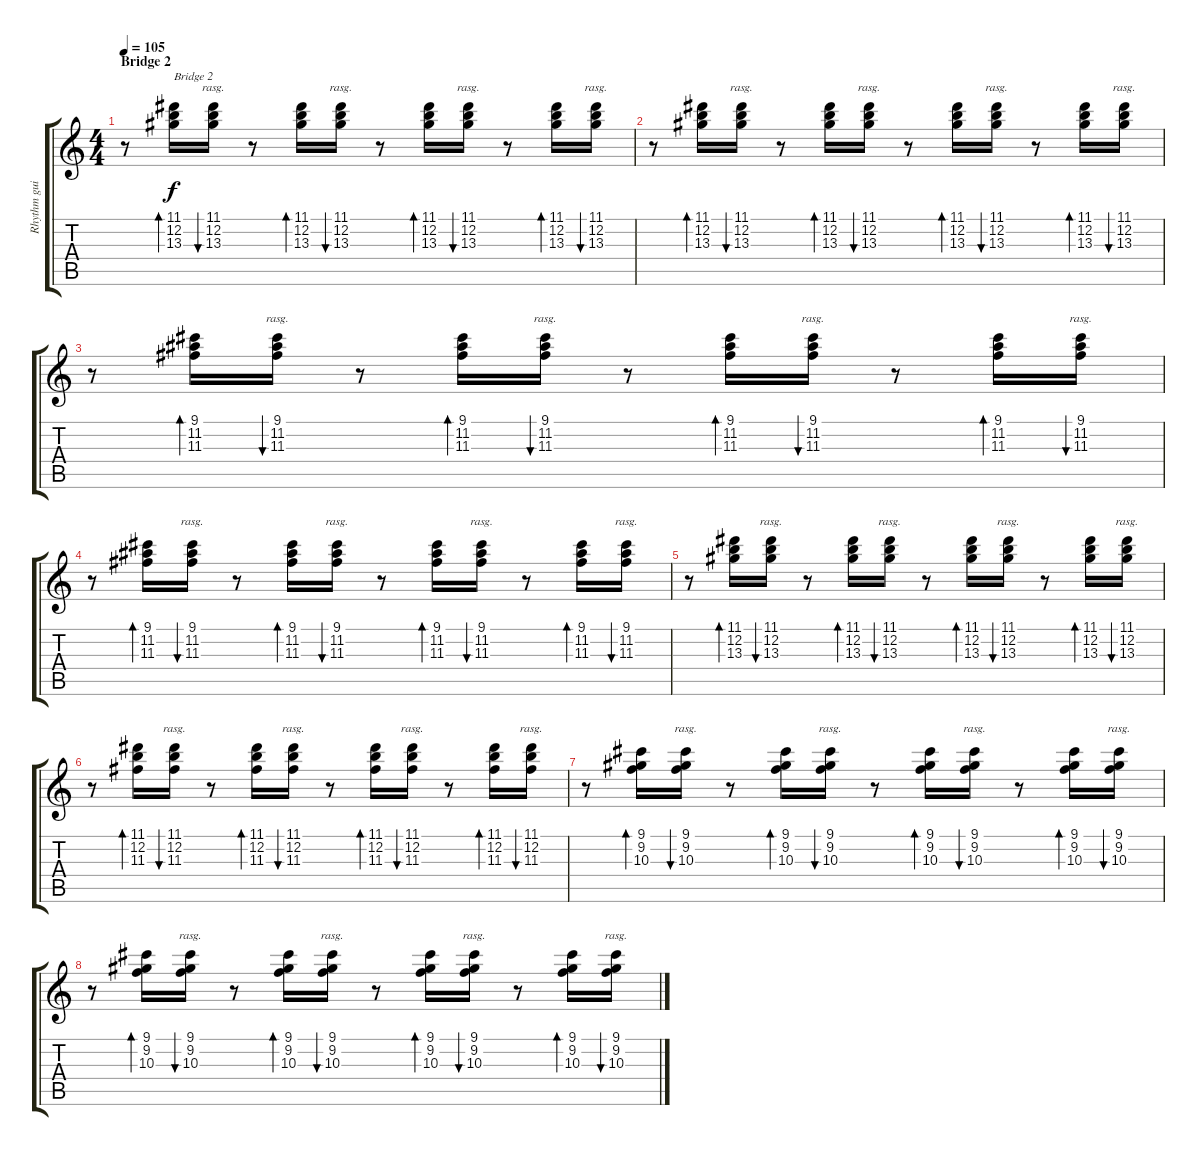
\track ("Rhythm guitar" "Rhythm gui") {instrument electricguitarjazz}
\staff {score tabs}
\tuning (E4 B3 G3 D3 A2 E2) {hide}
\ts (4 4)
\section ("" "Bridge 2")
\tempo 105
\clef g2
\ks c
r.8{dy f} (11.1 12.2 13.3).16{bd 30 txt "Bridge 2"} (11.1 12.2 13.3).16{bu 30 rasg ii} r.8 (11.1 12.2 13.3).16{bd 30} (11.1 12.2 13.3).16{bu 30 rasg ii} r.8 (11.1 12.2 13.3).16{bd 30} (11.1 12.2 13.3).16{bu 30 rasg ii} r.8 (11.1 12.2 13.3).16{bd 30} (11.1 12.2 13.3).16{bu 30 rasg ii} |
r.8 (11.1 12.2 13.3).16{bd 30} (11.1 12.2 13.3).16{bu 30 rasg ii} r.8 (11.1 12.2 13.3).16{bd 30} (11.1 12.2 13.3).16{bu 30 rasg ii} r.8 (11.1 12.2 13.3).16{bd 30} (11.1 12.2 13.3).16{bu 30 rasg ii} r.8 (11.1 12.2 13.3).16{bd 30} (11.1 12.2 13.3).16{bu 30 rasg ii} |
r.8 (9.1 11.2 11.3).16{bd 30} (9.1 11.2 11.3).16{bu 30 rasg ii} r.8 (9.1 11.2 11.3).16{bd 30} (9.1 11.2 11.3).16{bu 30 rasg ii} r.8 (9.1 11.2 11.3).16{bd 30} (9.1 11.2 11.3).16{bu 30 rasg ii} r.8 (9.1 11.2 11.3).16{bd 30} (9.1 11.2 11.3).16{bu 30 rasg ii} |
r.8 (9.1 11.2 11.3).16{bd 30} (9.1 11.2 11.3).16{bu 30 rasg ii} r.8 (9.1 11.2 11.3).16{bd 30} (9.1 11.2 11.3).16{bu 30 rasg ii} r.8 (9.1 11.2 11.3).16{bd 30} (9.1 11.2 11.3).16{bu 30 rasg ii} r.8 (9.1 11.2 11.3).16{bd 30} (9.1 11.2 11.3).16{bu 30 rasg ii} |
r.8 (11.1 12.2 13.3).16{bd 30} (11.1 12.2 13.3).16{bu 30 rasg ii} r.8 (11.1 12.2 13.3).16{bd 30} (11.1 12.2 13.3).16{bu 30 rasg ii} r.8 (11.1 12.2 13.3).16{bd 30} (11.1 12.2 13.3).16{bu 30 rasg ii} r.8 (11.1 12.2 13.3).16{bd 30} (11.1 12.2 13.3).16{bu 30 rasg ii} |
r.8 (11.1 12.2 11.3).16{bd 30} (11.1 12.2 11.3).16{bu 30 rasg ii} r.8 (11.1 12.2 11.3).16{bd 30} (11.1 12.2 11.3).16{bu 30 rasg ii} r.8 (11.1 12.2 11.3).16{bd 30} (11.1 12.2 11.3).16{bu 30 rasg ii} r.8 (11.1 12.2 11.3).16{bd 30} (11.1 12.2 11.3).16{bu 30 rasg ii} |
r.8 (9.1 9.2 10.3).16{bd 30} (9.1 9.2 10.3).16{bu 30 rasg ii} r.8 (9.1 9.2 10.3).16{bd 30} (9.1 9.2 10.3).16{bu 30 rasg ii} r.8 (9.1 9.2 10.3).16{bd 30} (9.1 9.2 10.3).16{bu 30 rasg ii} r.8 (9.1 9.2 10.3).16{bd 30} (9.1 9.2 10.3).16{bu 30 rasg ii} |
r.8 (9.1 9.2 10.3).16{bd 30} (9.1 9.2 10.3).16{bu 30 rasg ii} r.8 (9.1 9.2 10.3).16{bd 30} (9.1 9.2 10.3).16{bu 30 rasg ii} r.8 (9.1 9.2 10.3).16{bd 30} (9.1 9.2 10.3).16{bu 30 rasg ii} r.8 (9.1 9.2 10.3).16{bd 30} (9.1 9.2 10.3).16{bu 30 rasg ii}
